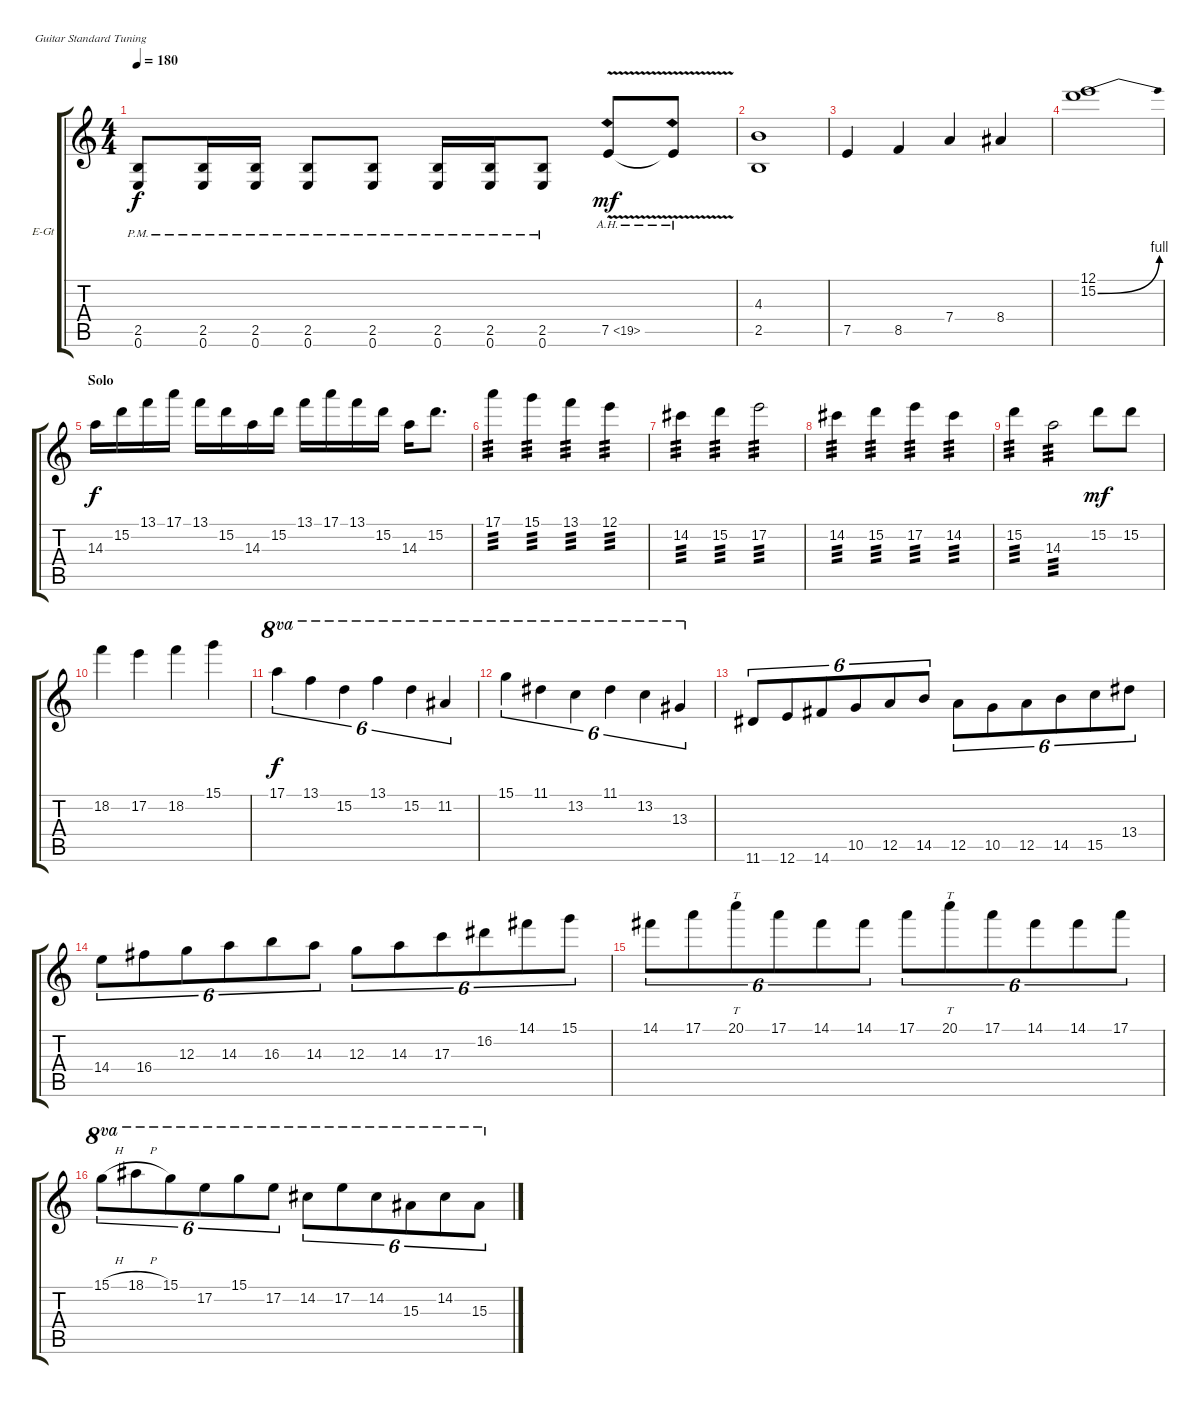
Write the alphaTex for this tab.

\defaultSystemsLayout 4
\bracketExtendMode groupsimilarinstruments
\firstSystemTrackNameOrientation horizontal
\otherSystemsTrackNameOrientation horizontal
\track ("Electric Guitar" "E-Gt") {instrument distortionguitar}
\staff {score tabs}
\tuning (E4 B3 G3 D3 A2 E2)
\ts (4 4)
\tempo 180
\clef g2
\ks c
(0.6{pm} 2.5).8{dy f} (0.6{pm} 2.5).16 (0.6{pm} 2.5).16 (0.6{pm} 2.5).8 (0.6{pm} 2.5).8 (0.6{pm} 2.5).16 (0.6{pm} 2.5).16 (0.6{pm} 2.5).8 7.5{ah 12 v}.8{dy mf} 7.5{ah 12 v t}.8 |
(2.5 4.3).1 |
7.5.4 8.5.4 7.4.4 8.4.4 |
(12.1 15.2{be (bend 0 0 15 4)}).1 |
\section ("" "Solo")
14.3.16{dy f} 15.2.16 13.1.16 17.1.16 13.1.16 15.2.16 14.3.16 15.2.16 13.1.16 17.1.16 13.1.16 15.2.16 14.3.16 15.2.8{d} |
17.1.4{tp 3} 15.1.4{tp 3} 13.1.4{tp 3} 12.1.4{tp 3} |
14.2.4{tp 3} 15.2.4{tp 3} 17.2.2{tp 3} |
14.2.4{tp 3} 15.2.4{tp 3} 17.2.4{tp 3} 14.2.4{tp 3} |
15.2.4{tp 3} 14.3.2{tp 3} 15.2.8{dy mf} 15.2.8 |
18.2.4 17.2.4 18.2.4 15.1.4 |
17.1.4{tu (6 4) ot 8va dy f} 13.1.4{tu (6 4) ot 8va} 15.2.4{tu (6 4) ot 8va} 13.1.4{tu (6 4) ot 8va} 15.2.4{tu (6 4) ot 8va} 11.2.4{tu (6 4) ot 8va} |
15.1.4{tu (6 4) ot 8va} 11.1.4{tu (6 4) ot 8va} 13.2.4{tu (6 4) ot 8va} 11.1.4{tu (6 4) ot 8va} 13.2.4{tu (6 4) ot 8va} 13.3.4{tu (6 4) ot 8va} |
11.6.8{tu (6 4)} 12.6.8{tu (6 4)} 14.6.8{tu (6 4)} 10.5.8{tu (6 4)} 12.5.8{tu (6 4)} 14.5.8{tu (6 4)} 12.5.8{tu (6 4)} 10.5.8{tu (6 4)} 12.5.8{tu (6 4)} 14.5.8{tu (6 4)} 15.5.8{tu (6 4)} 13.4.8{tu (6 4)} |
14.4.8{tu (6 4)} 16.4.8{tu (6 4)} 12.3.8{tu (6 4)} 14.3.8{tu (6 4)} 16.3.8{tu (6 4)} 14.3.8{tu (6 4)} 12.3.8{tu (6 4)} 14.3.8{tu (6 4)} 17.3.8{tu (6 4)} 16.2.8{tu (6 4)} 14.1.8{tu (6 4)} 15.1.8{tu (6 4)} |
14.1.8{tu (6 4)} 17.1.8{tu (6 4)} 20.1.8{tt tu (6 4)} 17.1.8{tu (6 4)} 14.1.8{tu (6 4)} 14.1.8{tu (6 4)} 17.1.8{tu (6 4)} 20.1.8{tt tu (6 4)} 17.1.8{tu (6 4)} 14.1.8{tu (6 4)} 14.1.8{tu (6 4)} 17.1.8{tu (6 4)} |
15.1{h}.8{tu (6 4) ot 8va} 18.1{h}.8{tu (6 4) ot 8va} 15.1.8{tu (6 4) ot 8va} 17.2.8{tu (6 4) ot 8va} 15.1.8{tu (6 4) ot 8va} 17.2.8{tu (6 4) ot 8va} 14.2.8{tu (6 4) ot 8va} 17.2.8{tu (6 4) ot 8va} 14.2.8{tu (6 4) ot 8va} 15.3.8{tu (6 4) ot 8va} 14.2.8{tu (6 4) ot 8va} 15.3.8{tu (6 4) ot 8va}
